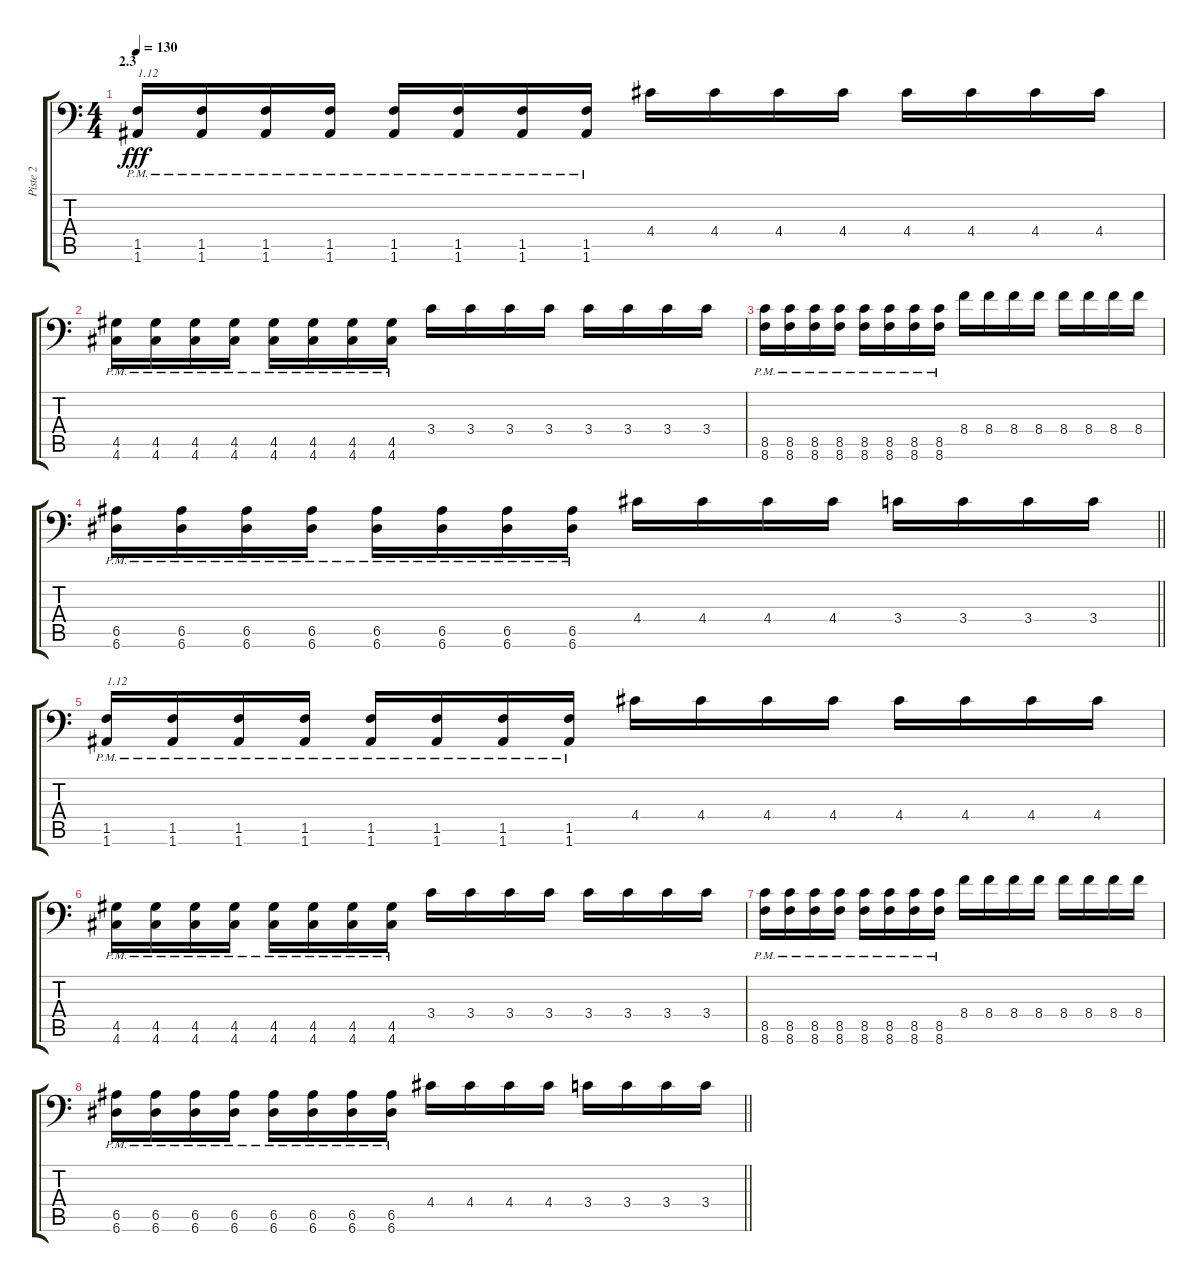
\track ("Piste 2" "Piste 2") {instrument distortionguitar}
\staff {score tabs}
\tuning (B3 Gb3 D3 A2 E2 A1) {hide}
\ts (4 4)
\section ("" "2.3")
\tempo 130
\clef f4
\ks c
(1.5{pm} 1.6{pm}).16{txt "1.12" dy fff} (1.5{pm} 1.6{pm}).16 (1.5{pm} 1.6{pm}).16 (1.5{pm} 1.6{pm}).16 (1.5{pm} 1.6{pm}).16 (1.5{pm} 1.6{pm}).16 (1.5{pm} 1.6{pm}).16 (1.5{pm} 1.6{pm}).16 4.4.16 4.4.16 4.4.16 4.4.16 4.4.16 4.4.16 4.4.16 4.4.16 |
(4.5{pm} 4.6{pm}).16 (4.5{pm} 4.6{pm}).16 (4.5{pm} 4.6{pm}).16 (4.5{pm} 4.6{pm}).16 (4.5{pm} 4.6{pm}).16 (4.5{pm} 4.6{pm}).16 (4.5{pm} 4.6{pm}).16 (4.5{pm} 4.6{pm}).16 3.4.16 3.4.16 3.4.16 3.4.16 3.4.16 3.4.16 3.4.16 3.4.16 |
(8.5{pm} 8.6{pm}).16 (8.5{pm} 8.6{pm}).16 (8.5{pm} 8.6{pm}).16 (8.5{pm} 8.6{pm}).16 (8.5{pm} 8.6{pm}).16 (8.5{pm} 8.6{pm}).16 (8.5{pm} 8.6{pm}).16 (8.5{pm} 8.6{pm}).16 8.4.16 8.4.16 8.4.16 8.4.16 8.4.16 8.4.16 8.4.16 8.4.16 |
\barLineRight lightlight
(6.5{pm} 6.6{pm}).16 (6.5{pm} 6.6{pm}).16 (6.5{pm} 6.6{pm}).16 (6.5{pm} 6.6{pm}).16 (6.5{pm} 6.6{pm}).16 (6.5{pm} 6.6{pm}).16 (6.5{pm} 6.6{pm}).16 (6.5{pm} 6.6{pm}).16 4.4.16 4.4.16 4.4.16 4.4.16 3.4.16 3.4.16 3.4.16 3.4.16 |
(1.5{pm} 1.6{pm}).16{txt "1.12"} (1.5{pm} 1.6{pm}).16 (1.5{pm} 1.6{pm}).16 (1.5{pm} 1.6{pm}).16 (1.5{pm} 1.6{pm}).16 (1.5{pm} 1.6{pm}).16 (1.5{pm} 1.6{pm}).16 (1.5{pm} 1.6{pm}).16 4.4.16 4.4.16 4.4.16 4.4.16 4.4.16 4.4.16 4.4.16 4.4.16 |
(4.5{pm} 4.6{pm}).16 (4.5{pm} 4.6{pm}).16 (4.5{pm} 4.6{pm}).16 (4.5{pm} 4.6{pm}).16 (4.5{pm} 4.6{pm}).16 (4.5{pm} 4.6{pm}).16 (4.5{pm} 4.6{pm}).16 (4.5{pm} 4.6{pm}).16 3.4.16 3.4.16 3.4.16 3.4.16 3.4.16 3.4.16 3.4.16 3.4.16 |
(8.5{pm} 8.6{pm}).16 (8.5{pm} 8.6{pm}).16 (8.5{pm} 8.6{pm}).16 (8.5{pm} 8.6{pm}).16 (8.5{pm} 8.6{pm}).16 (8.5{pm} 8.6{pm}).16 (8.5{pm} 8.6{pm}).16 (8.5{pm} 8.6{pm}).16 8.4.16 8.4.16 8.4.16 8.4.16 8.4.16 8.4.16 8.4.16 8.4.16 |
\barLineRight lightlight
(6.5{pm} 6.6{pm}).16 (6.5{pm} 6.6{pm}).16 (6.5{pm} 6.6{pm}).16 (6.5{pm} 6.6{pm}).16 (6.5{pm} 6.6{pm}).16 (6.5{pm} 6.6{pm}).16 (6.5{pm} 6.6{pm}).16 (6.5{pm} 6.6{pm}).16 4.4.16 4.4.16 4.4.16 4.4.16 3.4.16 3.4.16 3.4.16 3.4.16
